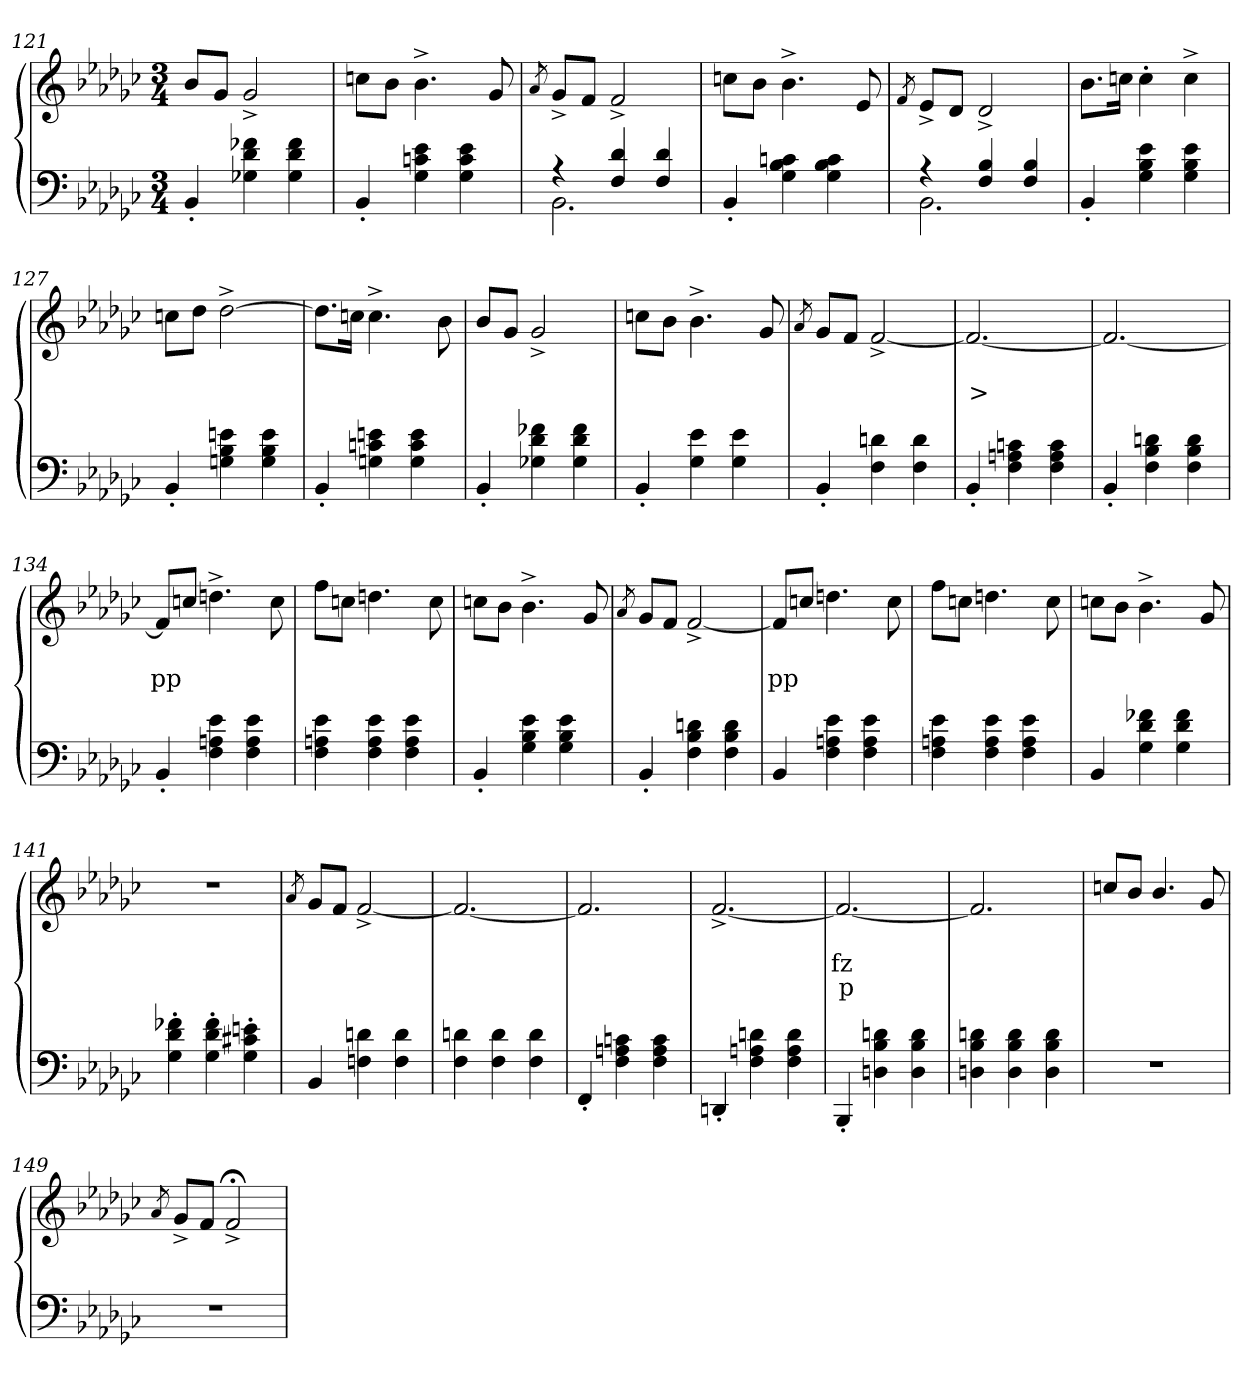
**kern	**kern	**text	**text	**text
*part2	*part1	*part1	*part1	*part1
*staff2	*staff1	*staff1	*staff1	*staff1
*clefF4	*clefG2	*	*	*
*k[b-e-a-d-g-c-]	*k[b-e-a-d-g-c-]	*	*	*
*M3/4	*M3/4	*	*	*
=121	=121	=121	=121	=121
4BB-'>	8b-L	.	.	.
.	8g-J	.	.	.
4f-X 4d- 4G-X	2g-^>	.	.	.
4f- 4d- 4G-	.	.	.	.
=122	=122	=122	=122	=122
4BB-'>	8ccnL	.	.	.
.	8b-J	.	.	.
4e- 4cn 4G-	4.b-^>\	.	.	.
4e- 4c 4G-	.	.	.	.
.	8g-	.	.	.
=123	=123	=123	=123	=123
.	8qa-/	.	.	.
*^	*	*	*	*
4r	2.BB-	8g-^>L	.	.	.
.	.	8fJ	.	.	.
4d- 4F	.	2f^>	.	.	.
4d- 4F	.	.	.	.	.
*v	*v	*	*	*	*
=124	=124	=124	=124	=124
4BB-'>	8ccnL	.	.	.
.	8b-J	.	.	.
4cn 4B- 4G-	4.b-^>\	.	.	.
4c 4B- 4G-	.	.	.	.
.	8e-	.	.	.
=125	=125	=125	=125	=125
.	8qf/	.	.	.
*^	*	*	*	*
4r	2.BB-	8e-^>L	.	.	.
.	.	8d-J	.	.	.
4B- 4F	.	2d-^>	.	.	.
4B- 4F	.	.	.	.	.
*v	*v	*	*	*	*
=126	=126	=126	=126	=126
4BB-'>	8.b-L	.	.	.
.	16ccnJk	.	.	.
4e- 4B- 4G-	4cc'>	.	.	.
4e- 4B- 4G-	4cc^>	.	.	.
=127	=127	=127	=127	=127
4BB-'>	8ccnL	.	.	.
.	8dd-J	.	.	.
4en 4B- 4Gn	[2dd-^>	.	.	.
4e 4B- 4G	.	.	.	.
=128	=128	=128	=128	=128
4BB-'>	8.dd-L]	.	.	.
.	16ccnJk	.	.	.
4en 4cn 4Gn	4.cc^>	.	.	.
4e 4c 4G	.	.	.	.
.	8b-	.	.	.
=129	=129	=129	=129	=129
4BB-'>	8b-L	.	.	.
.	8g-J	.	.	.
4f-X 4d- 4G-X	2g-^>	.	.	.
4f- 4d- 4G-	.	.	.	.
=130	=130	=130	=130	=130
4BB-'>	8ccnL	.	.	.
.	8b-J	.	.	.
4e- 4G-	4.b-^>	.	.	.
4e- 4G-	.	.	.	.
.	8g-	.	.	.
=131	=131	=131	=131	=131
.	8qa-/	.	.	.
4BB-'>	8g-L	.	.	.
.	8fJ	.	.	.
4dn 4F	[2f^>	.	.	.
4d 4F	.	.	.	.
=132	=132	=132	=132	=132
4BB-'>	2.f_	.	>	.
4cn 4An 4F	.	.	.	.
4c 4A 4F	.	.	.	.
=133	=133	=133	=133	=133
4BB-'>	2.f_	.	.	.
4dn 4B- 4F	.	.	.	.
4d 4B- 4F	.	.	.	.
=134	=134	=134	=134	=134
4BB-'>	8f/L]	.	pp	.
.	8ccnJ	.	.	.
4e- 4An 4F	4.ddn^>	.	.	.
4e- 4A 4F	.	.	.	.
.	8cc	.	.	.
=135	=135	=135	=135	=135
4e- 4An 4F	8ffL	.	.	.
.	8ccnJ	.	.	.
4e- 4A 4F	4.ddn	.	.	.
4e- 4A 4F	.	.	.	.
.	8cc	.	.	.
=136	=136	=136	=136	=136
4BB-'>	8ccnL	.	.	.
.	8b-J	.	.	.
4e- 4B- 4G-	4.b-^>\	.	.	.
4e- 4B- 4G-	.	.	.	.
.	8g-	.	.	.
=137	=137	=137	=137	=137
.	8qa-/	.	.	.
4BB-'>	8g-L	.	.	.
.	8fJ	.	.	.
4dn 4B- 4F	[2f^>	.	.	.
4d 4B- 4F	.	.	.	.
=138	=138	=138	=138	=138
4BB-	8f/L]	.	pp	.
.	8ccnJ	.	.	.
4e- 4An 4F	4.ddn	.	.	.
4e- 4A 4F	.	.	.	.
.	8cc	.	.	.
=139	=139	=139	=139	=139
4e- 4An 4F	8ffL	.	.	.
.	8ccnJ	.	.	.
4e- 4A 4F	4.ddn	.	.	.
4e- 4A 4F	.	.	.	.
.	8cc	.	.	.
=140	=140	=140	=140	=140
4BB-	8ccnL	.	.	.
.	8b-J	.	.	.
4f-X 4d- 4G-	4.b-^>	.	.	.
4f- 4d- 4G-	.	.	.	.
.	8g-	.	.	.
=141	=141	=141	=141	=141
4f-X'> 4d-'> 4G-'>	2.r	.	pp	.
4f-'> 4d-'> 4G-'>	.	.	.	.
4en'> 4c#X'> 4G-'>	.	.	.	.
=142	=142	=142	=142	=142
.	8qa-/	.	.	.
4BB-	8g-L	.	.	.
.	8fJ	.	.	.
4dn 4Fn	[2f^>	.	.	.
4d 4F	.	.	.	.
=143	=143	=143	=143	=143
4dn 4F	2.f_	.	.	.
4d 4F	.	.	.	.
4d 4F	.	.	.	.
=144	=144	=144	=144	=144
4FF'>	2.f]	.	.	.
4cn 4An 4F	.	.	.	.
4c 4A 4F	.	.	.	.
=145	=145	=145	=145	=145
4DDn'>	[2.f^>	.	.	.
4dn 4An 4F	.	.	.	.
4d 4A 4F	.	.	.	.
=146	=146	=146	=146	=146
4BBB-'>	2.f_	.	fz	p
4dn 4B- 4Dn	.	.	.	.
4d 4B- 4D	.	.	.	.
=147	=147	=147	=147	=147
4dn 4B- 4Dn	2.f]	.	.	.
4d 4B- 4D	.	.	.	.
4d 4B- 4D	.	.	.	.
=148	=148	=148	=148	=148
2.r	8ccn/L	.	.	.
.	8b-J	.	.	.
.	4.b-/	.	.	.
.	8g-	.	.	.
=149	=149	=149	=149	=149
.	8qa-/	.	.	.
2.r	8g-^>L	.	.	.
.	8fJ	.	.	.
.	2f;<^>	.	.	.
=	=	=	=	=
*-	*-	*-	*-	*-
